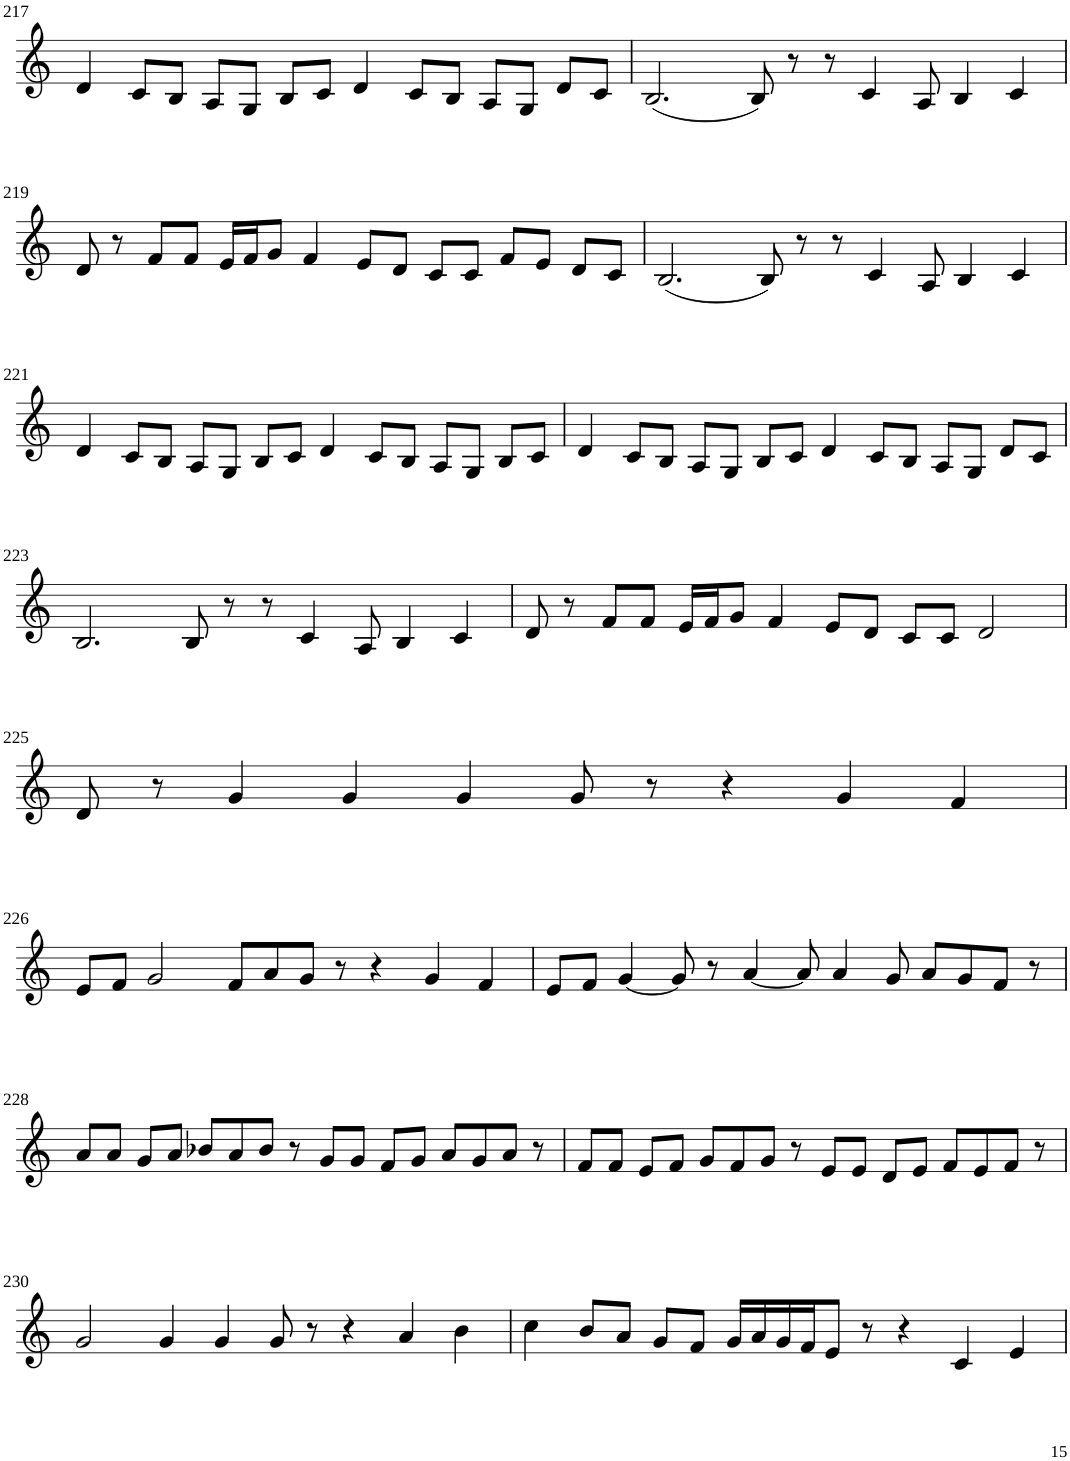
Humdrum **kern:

**kern
*part1
*staff1
*I"Violin
!!LO:PB:g=z
*clefG2
*k[]
*M8/4
=217
4d/
8c/L
8B/J
8A/L
8G/J
8B/L
8c/J
4d/
8c/L
8B/J
8A/L
8G/J
8d/L
8c/J
=218
(2.B/
8B/)
8r
8r
4c/
8A/
4B/
4c/
!!LO:LB:g=z
=219
8d/
8r
8f/L
8f/J
16e/LL
16f/J
8g/J
4f/
8e/L
8d/J
8c/L
8c/J
8f/L
8e/J
8d/L
8c/J
=220
(2.B/
8B/)
8r
8r
4c/
8A/
4B/
4c/
!!LO:LB:g=z
=221
4d/
8c/L
8B/J
8A/L
8G/J
8B/L
8c/J
4d/
8c/L
8B/J
8A/L
8G/J
8B/L
8c/J
=222
4d/
8c/L
8B/J
8A/L
8G/J
8B/L
8c/J
4d/
8c/L
8B/J
8A/L
8G/J
8d/L
8c/J
!!LO:LB:g=z
=223
2.B/
8B/
8r
8r
4c/
8A/
4B/
4c/
=224
8d/
8r
8f/L
8f/J
16e/LL
16f/J
8g/J
4f/
8e/L
8d/J
8c/L
8c/J
2d/
!!LO:LB:g=z
=225
8d/
8r
4g/
4g/
4g/
8g/
8r
4r
4g/
4f/
!!LO:LB:g=z
=226
8e/L
8f/J
2g/
8f/L
8a/
8g/J
8r
4r
4g/
4f/
=227
8e/L
8f/J
[4g/
8g/]
8r
[4a/
8a/]
4a/
8g/
8a/L
8g/
8f/J
8r
!!LO:LB:g=z
=228
8a/L
8a/J
8g/L
8a/J
8b-X/L
8a/
8b-/J
8r
8g/L
8g/J
8f/L
8g/J
8a/L
8g/
8a/J
8r
=229
8f/L
8f/J
8e/L
8f/J
8g/L
8f/
8g/J
8r
8e/L
8e/J
8d/L
8e/J
8f/L
8e/
8f/J
8r
!!LO:LB:g=z
=230
2g/
4g/
4g/
8g/
8r
4r
4a/
4b\
=231
4cc\
8b/L
8a/J
8g/L
8f/J
16g/LL
16a/
16g/
16f/J
8e/J
8r
4r
4c/
4e/
=
*-
